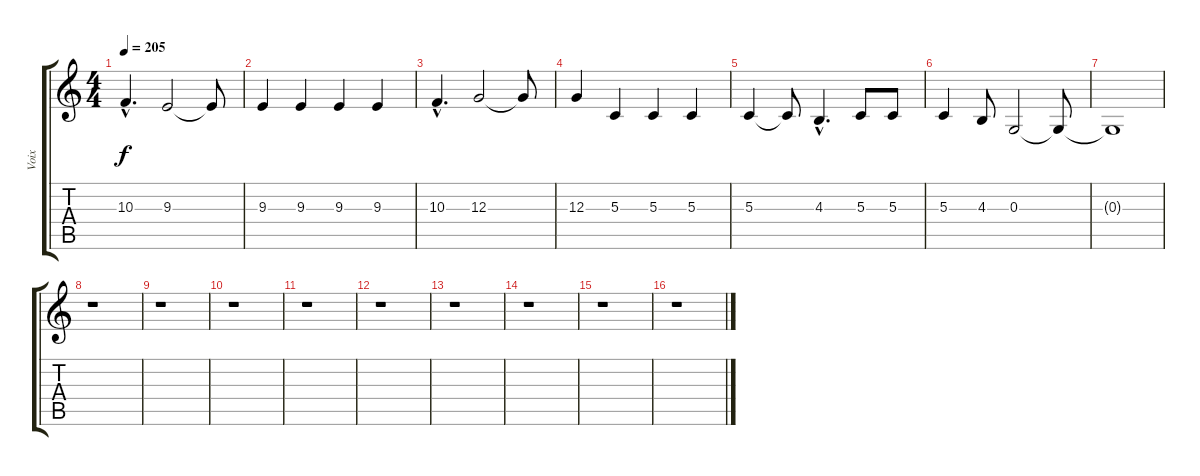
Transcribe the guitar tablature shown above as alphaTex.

\track ("Voix" "Voix") {instrument voiceoohs}
\staff {score tabs}
\tuning (E4 B3 G3 D3 A2 E2) {hide}
\ts (4 4)
\tempo 205
\clef g2
\ks c
10.3{hac}.4{d dy f} 9.3.2 9.3{t}.8 |
9.3.4 9.3.4 9.3.4 9.3.4 |
10.3{hac}.4{d} 12.3.2 12.3{t}.8 |
12.3.4 5.3.4 5.3.4 5.3.4 |
5.3.4 5.3{t}.8 4.3{hac}.4{d} 5.3.8 5.3.8 |
5.3.4 4.3.8 0.3.2 0.3{t}.8 |
0.3{t}.1 |
r.1 |
r.1 |
r.1 |
r.1 |
r.1 |
r.1 |
r.1 |
r.1 |
r.1
